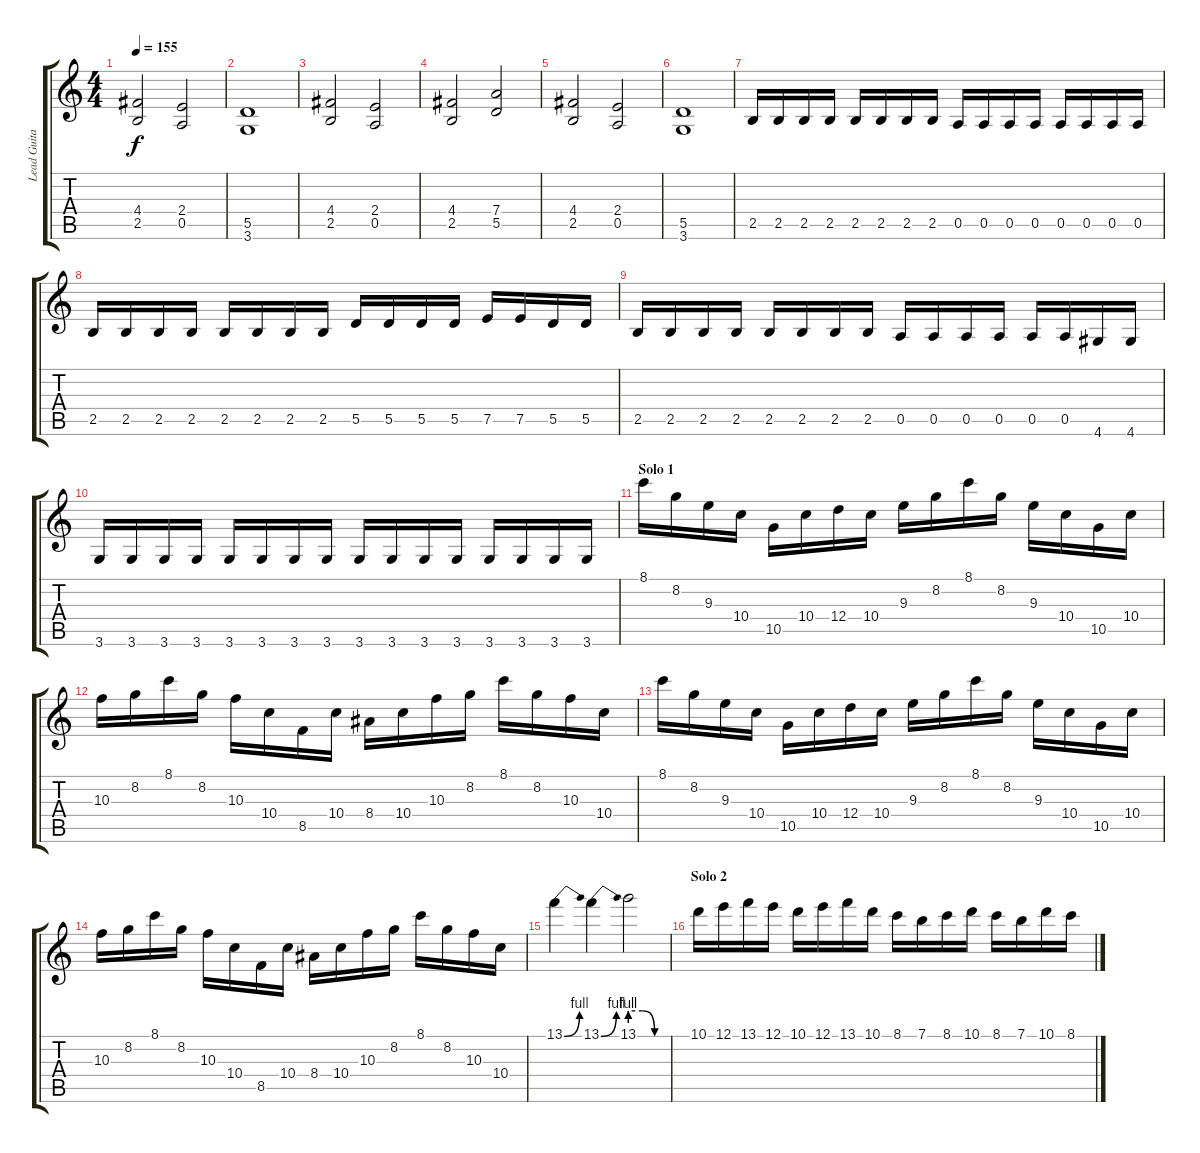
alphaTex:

\track ("Lead Guitar" "Lead Guita") {instrument distortionguitar}
\staff {score tabs}
\tuning (E4 B3 G3 D3 A2 E2) {hide}
\ts (4 4)
\tempo 155
\clef g2
\ks c
(4.4 2.5).2{dy f} (2.4 0.5).2 |
(5.5 3.6).1 |
(4.4 2.5).2 (2.4 0.5).2 |
(4.4 2.5).2 (7.4 5.5).2 |
(4.4 2.5).2 (2.4 0.5).2 |
(5.5 3.6).1 |
2.5.16 2.5.16 2.5.16 2.5.16 2.5.16 2.5.16 2.5.16 2.5.16 0.5.16 0.5.16 0.5.16 0.5.16 0.5.16 0.5.16 0.5.16 0.5.16 |
2.5.16 2.5.16 2.5.16 2.5.16 2.5.16 2.5.16 2.5.16 2.5.16 5.5.16 5.5.16 5.5.16 5.5.16 7.5.16 7.5.16 5.5.16 5.5.16 |
2.5.16 2.5.16 2.5.16 2.5.16 2.5.16 2.5.16 2.5.16 2.5.16 0.5.16 0.5.16 0.5.16 0.5.16 0.5.16 0.5.16 4.6.16 4.6.16 |
3.6.16 3.6.16 3.6.16 3.6.16 3.6.16 3.6.16 3.6.16 3.6.16 3.6.16 3.6.16 3.6.16 3.6.16 3.6.16 3.6.16 3.6.16 3.6.16 |
\section ("" "Solo 1")
8.1.16 8.2.16 9.3.16 10.4.16 10.5.16 10.4.16 12.4.16 10.4.16 9.3.16 8.2.16 8.1.16 8.2.16 9.3.16 10.4.16 10.5.16 10.4.16 |
10.3.16 8.2.16 8.1.16 8.2.16 10.3.16 10.4.16 8.5.16 10.4.16 8.4.16 10.4.16 10.3.16 8.2.16 8.1.16 8.2.16 10.3.16 10.4.16 |
8.1.16 8.2.16 9.3.16 10.4.16 10.5.16 10.4.16 12.4.16 10.4.16 9.3.16 8.2.16 8.1.16 8.2.16 9.3.16 10.4.16 10.5.16 10.4.16 |
10.3.16 8.2.16 8.1.16 8.2.16 10.3.16 10.4.16 8.5.16 10.4.16 8.4.16 10.4.16 10.3.16 8.2.16 8.1.16 8.2.16 10.3.16 10.4.16 |
13.1{be (bend 0 0 60 4)}.4 13.1{be (bend 0 0 60 4)}.4 13.1{be (custom 0 4 20 4 40 0 60 0)}.2 |
\section ("" "Solo 2")
10.1.16 12.1.16 13.1.16 12.1.16 10.1.16 12.1.16 13.1.16 10.1.16 8.1.16 7.1.16 8.1.16 10.1.16 8.1.16 7.1.16 10.1.16 8.1.16
